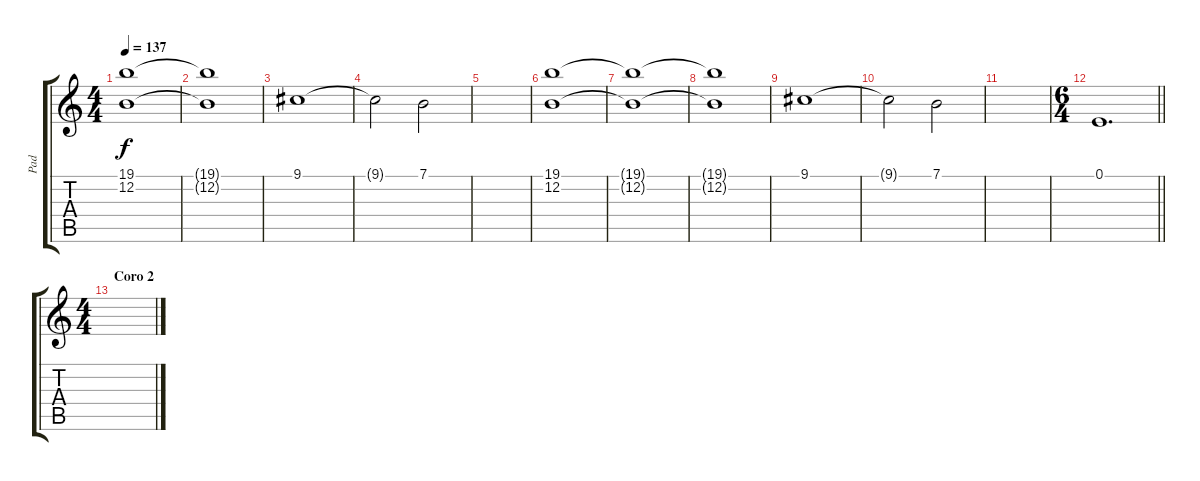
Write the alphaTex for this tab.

\track ("Pad" "Pad") {instrument glockenspiel}
\staff {score tabs}
\tuning (E4 B3 G3 D3 A2 E2) {hide}
\ts (4 4)
\tempo 137
\clef g2
\ks c
(19.1{t} 12.2{t}).1{dy f} |
(19.1{t} 12.2{t}).1 |
9.1.1 |
9.1{t}.2 7.1.2 |
|
(19.1 12.2).1 |
(19.1{t} 12.2{t}).1 |
(19.1{t} 12.2{t}).1 |
9.1.1 |
9.1{t}.2 7.1.2 |
|
\ts (6 4)
\barLineRight lightlight
0.1.1{d} |
\ts (4 4)
\section ("" "Coro 2")
